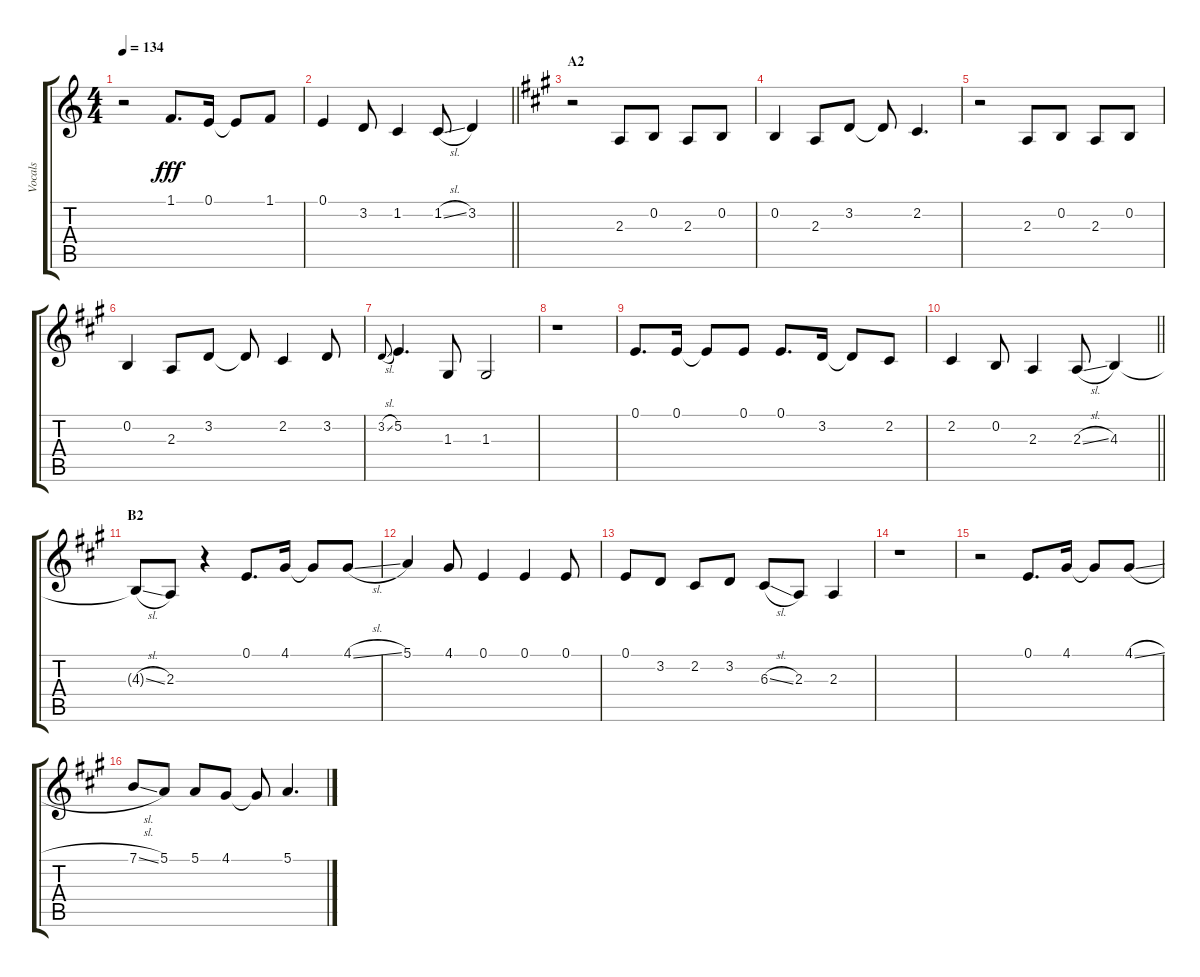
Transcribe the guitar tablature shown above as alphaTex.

\track ("Vocals" "Vocals") {instrument voiceoohs}
\staff {score tabs}
\tuning (E4 B3 G3 D3 A2 E2) {hide}
\ts (4 4)
\tempo 134
\clef g2
\ks c
r.2{dy fff} 1.1.8{d} 0.1.16 0.1{t}.8 1.1.8 |
\barLineRight lightlight
0.1.4 3.2.8 1.2.4 1.2{sl}.8 3.2.4 |
\section ("" "A2")
\ks a
r.2 2.3.8 0.2.8 2.3.8 0.2.8 |
0.2.4 2.3.8 3.2.8 3.2{t}.8 2.2.4{d} |
r.2 2.3.8 0.2.8 2.3.8 0.2.8 |
0.2.4 2.3.8 3.2.8 3.2{t}.8 2.2.4 3.2.8 |
3.2{sl}.8{gr onbeat} 5.2.4{d} 1.3.8 1.3.2 |
r.1 |
0.1.8{d} 0.1.16 0.1{t}.8 0.1.8 0.1.8{d} 3.2.16 3.2{t}.8 2.2.8 |
\barLineRight lightlight
2.2.4 0.2.8 2.3.4 2.3{sl}.8 4.3.4 |
\section ("" "B2")
4.3{sl t}.8 2.3.8 r.4 0.1.8{d} 4.1.16 4.1{t}.8 4.1{sl}.8 |
5.1.4 4.1.8 0.1.4 0.1.4 0.1.8 |
0.1.8 3.2.8 2.2.8 3.2.8 6.3{sl}.8 2.3.8 2.3.4 |
r.1 |
r.2 0.1.8{d} 4.1.16 4.1{t}.8 4.1{sl}.8 |
7.1{sl}.8 5.1.8 5.1.8 4.1.8 4.1{t}.8 5.1.4{d}
